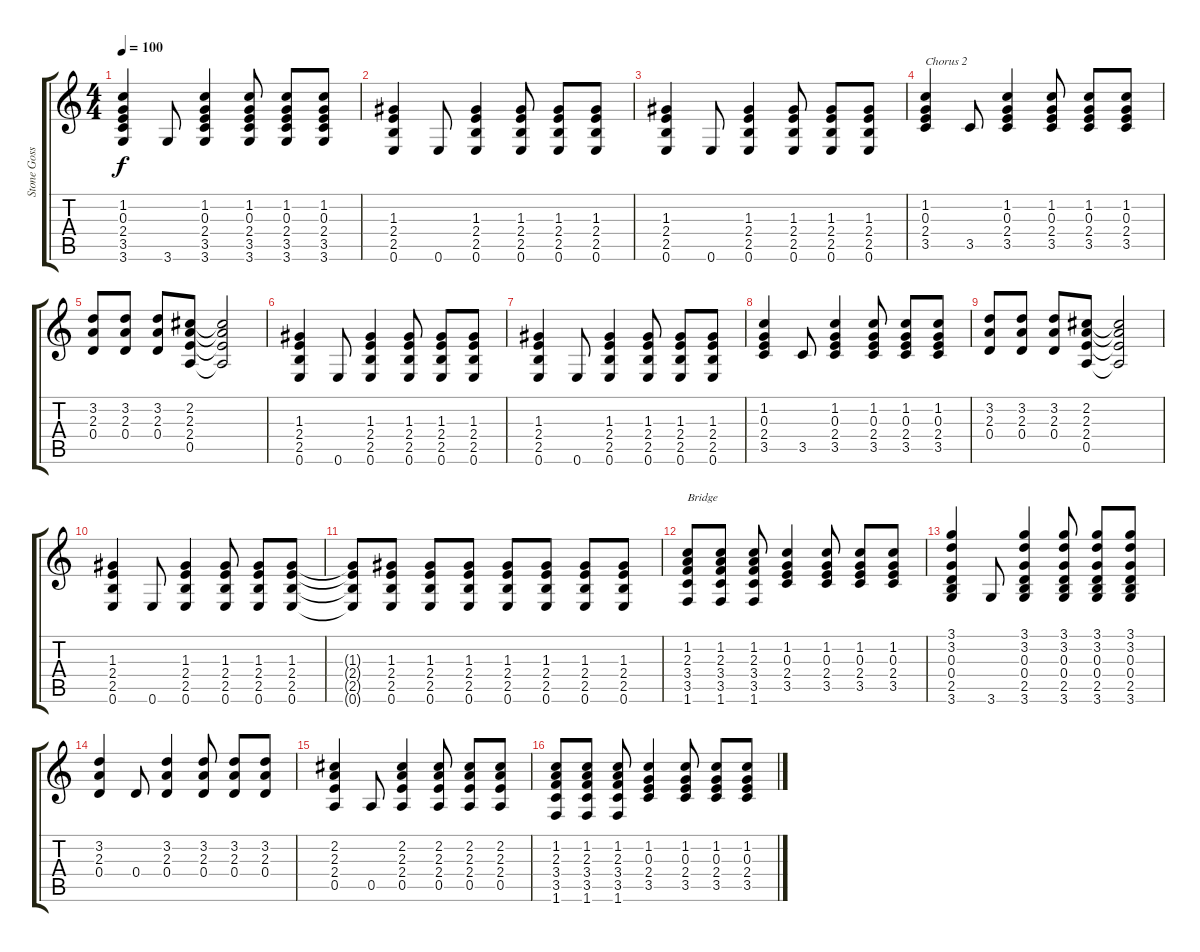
\track ("Stone Gossard" "Stone Goss") {instrument acousticguitarsteel}
\staff {score tabs}
\tuning (E4 B3 G3 D3 A2 E2) {hide}
\ts (4 4)
\tempo 100
\clef g2
\ks c
(1.2 0.3 2.4 3.5 3.6).4{dy f} 3.6.8 (1.2 0.3 2.4 3.5 3.6).4 (1.2 0.3 2.4 3.5 3.6).8 (1.2 0.3 2.4 3.5 3.6).8 (1.2 0.3 2.4 3.5 3.6).8 |
(1.3 2.4 2.5 0.6).4 0.6.8 (1.3 2.4 2.5 0.6).4 (1.3 2.4 2.5 0.6).8 (1.3 2.4 2.5 0.6).8 (1.3 2.4 2.5 0.6).8 |
(1.3 2.4 2.5 0.6).4 0.6.8 (1.3 2.4 2.5 0.6).4 (1.3 2.4 2.5 0.6).8 (1.3 2.4 2.5 0.6).8 (1.3 2.4 2.5 0.6).8 |
(1.2 0.3 2.4 3.5).4{txt "Chorus 2"} 3.5.8 (1.2 0.3 2.4 3.5).4 (1.2 0.3 2.4 3.5).8 (1.2 0.3 2.4 3.5).8 (1.2 0.3 2.4 3.5).8 |
(3.2 2.3 0.4).8 (3.2 2.3 0.4).8 (3.2 2.3 0.4).8 (2.2 2.3 2.4 0.5).8 (2.2{t} 2.3{t} 2.4{t} 0.5{t}).2 |
(1.3 2.4 2.5 0.6).4 0.6.8 (1.3 2.4 2.5 0.6).4 (1.3 2.4 2.5 0.6).8 (1.3 2.4 2.5 0.6).8 (1.3 2.4 2.5 0.6).8 |
(1.3 2.4 2.5 0.6).4 0.6.8 (1.3 2.4 2.5 0.6).4 (1.3 2.4 2.5 0.6).8 (1.3 2.4 2.5 0.6).8 (1.3 2.4 2.5 0.6).8 |
(1.2 0.3 2.4 3.5).4 3.5.8 (1.2 0.3 2.4 3.5).4 (1.2 0.3 2.4 3.5).8 (1.2 0.3 2.4 3.5).8 (1.2 0.3 2.4 3.5).8 |
(3.2 2.3 0.4).8 (3.2 2.3 0.4).8 (3.2 2.3 0.4).8 (2.2 2.3 2.4 0.5).8 (2.2{t} 2.3{t} 2.4{t} 0.5{t}).2 |
(1.3 2.4 2.5 0.6).4 0.6.8 (1.3 2.4 2.5 0.6).4 (1.3 2.4 2.5 0.6).8 (1.3 2.4 2.5 0.6).8 (1.3 2.4 2.5 0.6).8 |
(1.3{t} 2.4{t} 2.5{t} 0.6{t}).8 (1.3 2.4 2.5 0.6).8 (1.3 2.4 2.5 0.6).8 (1.3 2.4 2.5 0.6).8 (1.3 2.4 2.5 0.6).8 (1.3 2.4 2.5 0.6).8 (1.3 2.4 2.5 0.6).8 (1.3 2.4 2.5 0.6).8 |
(1.2 2.3 3.4 3.5 1.6).8{txt "Bridge"} (1.2 2.3 3.4 3.5 1.6).8 (1.2 2.3 3.4 3.5 1.6).8 (1.2 0.3 2.4 3.5).4 (1.2 0.3 2.4 3.5).8 (1.2 0.3 2.4 3.5).8 (1.2 0.3 2.4 3.5).8 |
(3.1 3.2 0.3 0.4 2.5 3.6).4 3.6.8 (3.1 3.2 0.3 0.4 2.5 3.6).4 (3.1 3.2 0.3 0.4 2.5 3.6).8 (3.1 3.2 0.3 0.4 2.5 3.6).8 (3.1 3.2 0.3 0.4 2.5 3.6).8 |
(3.2 2.3 0.4).4 0.4.8 (3.2 2.3 0.4).4 (3.2 2.3 0.4).8 (3.2 2.3 0.4).8 (3.2 2.3 0.4).8 |
(2.2 2.3 2.4 0.5).4 0.5.8 (2.2 2.3 2.4 0.5).4 (2.2 2.3 2.4 0.5).8 (2.2 2.3 2.4 0.5).8 (2.2 2.3 2.4 0.5).8 |
(1.2 2.3 3.4 3.5 1.6).8 (1.2 2.3 3.4 3.5 1.6).8 (1.2 2.3 3.4 3.5 1.6).8 (1.2 0.3 2.4 3.5).4 (1.2 0.3 2.4 3.5).8 (1.2 0.3 2.4 3.5).8 (1.2 0.3 2.4 3.5).8
